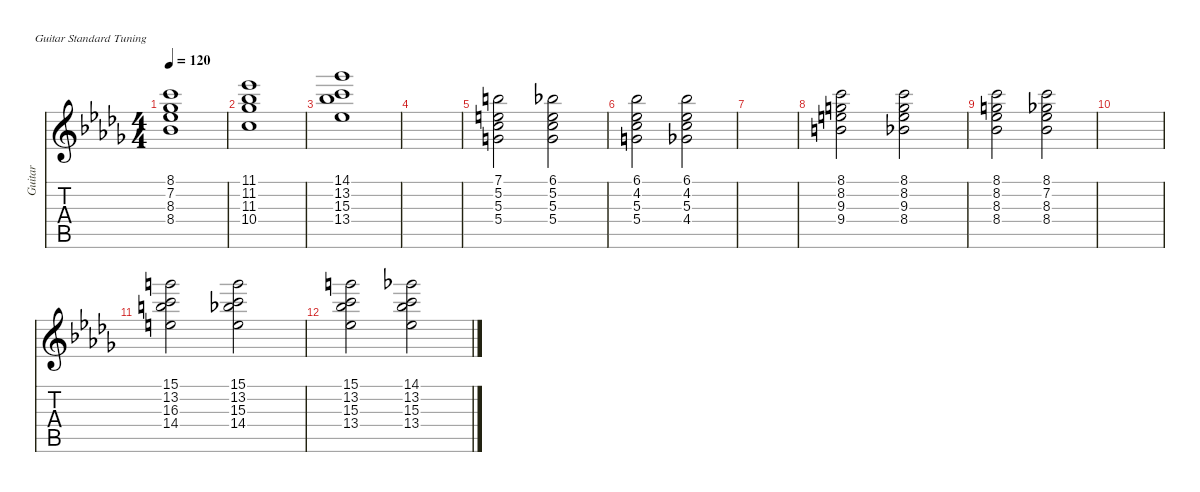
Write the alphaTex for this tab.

\defaultSystemsLayout 4
\hideDynamics
\bracketExtendMode nobrackets
\track ("Guitar" "Guitar") {instrument electricguitarjazz}
\staff {score tabs}
\tuning (E4 B3 G3 D3 A2 E2)
\ts (4 4)
\tempo 120
\clef g2
\ks db
(8.4{acc b} 8.3{acc b} 7.2{acc b} 8.1{acc forcenatural}).1{dy mf beam Down} |
(10.4{acc forcenatural} 11.3{acc b} 11.2{acc b} 11.1{acc b}).1{beam Down} |
(13.4{acc b} 15.3{acc b} 13.2{acc forcenatural} 14.1{acc b}).1{beam Down} |
|
(5.4{acc forcenatural} 5.3{acc forcenatural} 5.2{acc forcenatural} 7.1{acc forcenatural}).2{beam Down} (5.4{acc forcenatural} 5.3{acc forcenatural} 5.2{acc forcenatural} 6.1{acc b}).2{beam Down} |
(5.4{acc forcenatural} 5.3{acc forcenatural} 4.2{acc b} 6.1{acc b}).2{beam Down} (4.4{acc b} 5.3{acc forcenatural} 4.2{acc b} 6.1{acc b}).2{beam Down} |
|
(9.4{acc forcenatural} 9.3{acc forcenatural} 8.2{acc forcenatural} 8.1{acc forcenatural}).2{beam Down} (8.4{acc b} 9.3{acc forcenatural} 8.2{acc forcenatural} 8.1{acc forcenatural}).2{beam Down} |
(8.4{acc b} 8.3{acc b} 8.2{acc forcenatural} 8.1{acc forcenatural}).2{beam Down} (8.4{acc b} 8.3{acc b} 7.2{acc b} 8.1{acc forcenatural}).2{beam Down} |
|
(14.4{acc forcenatural} 16.3{acc forcenatural} 13.2{acc forcenatural} 15.1{acc forcenatural}).2{beam Down} (14.4{acc forcenatural} 15.3{acc b} 13.2{acc forcenatural} 15.1{acc forcenatural}).2{beam Down} |
(13.4{acc b} 15.3{acc b} 13.2{acc forcenatural} 15.1{acc forcenatural}).2{beam Down} (13.4{acc b} 15.3{acc b} 13.2{acc forcenatural} 14.1{acc b}).2{beam Down}
